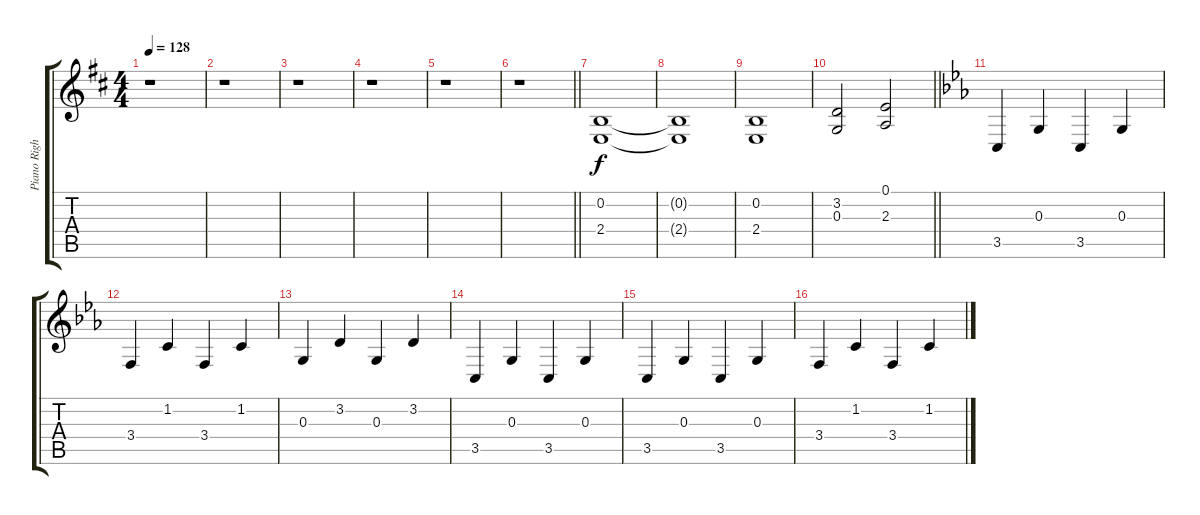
\track ("Piano Right Hand" "Piano Righ") {instrument acousticgrandpiano}
\staff {score tabs}
\tuning (E4 B3 G3 D3 A2 E2) {hide}
\ts (4 4)
\tempo 128
\clef g2
\ks d
r.1{dy f} |
r.1 |
r.1 |
r.1 |
r.1 |
\barLineRight lightlight
r.1 |
(0.2 2.4).1 |
(0.2{t} 2.4{t}).1 |
(0.2 2.4).1 |
\barLineRight lightlight
(3.2 0.3).2 (0.1 2.3).2 |
\ks eb
3.5.4 0.3.4 3.5.4 0.3.4 |
3.4.4 1.2.4 3.4.4 1.2.4 |
0.3.4 3.2.4 0.3.4 3.2.4 |
3.5.4 0.3.4 3.5.4 0.3.4 |
3.5.4 0.3.4 3.5.4 0.3.4 |
3.4.4 1.2.4 3.4.4 1.2.4
